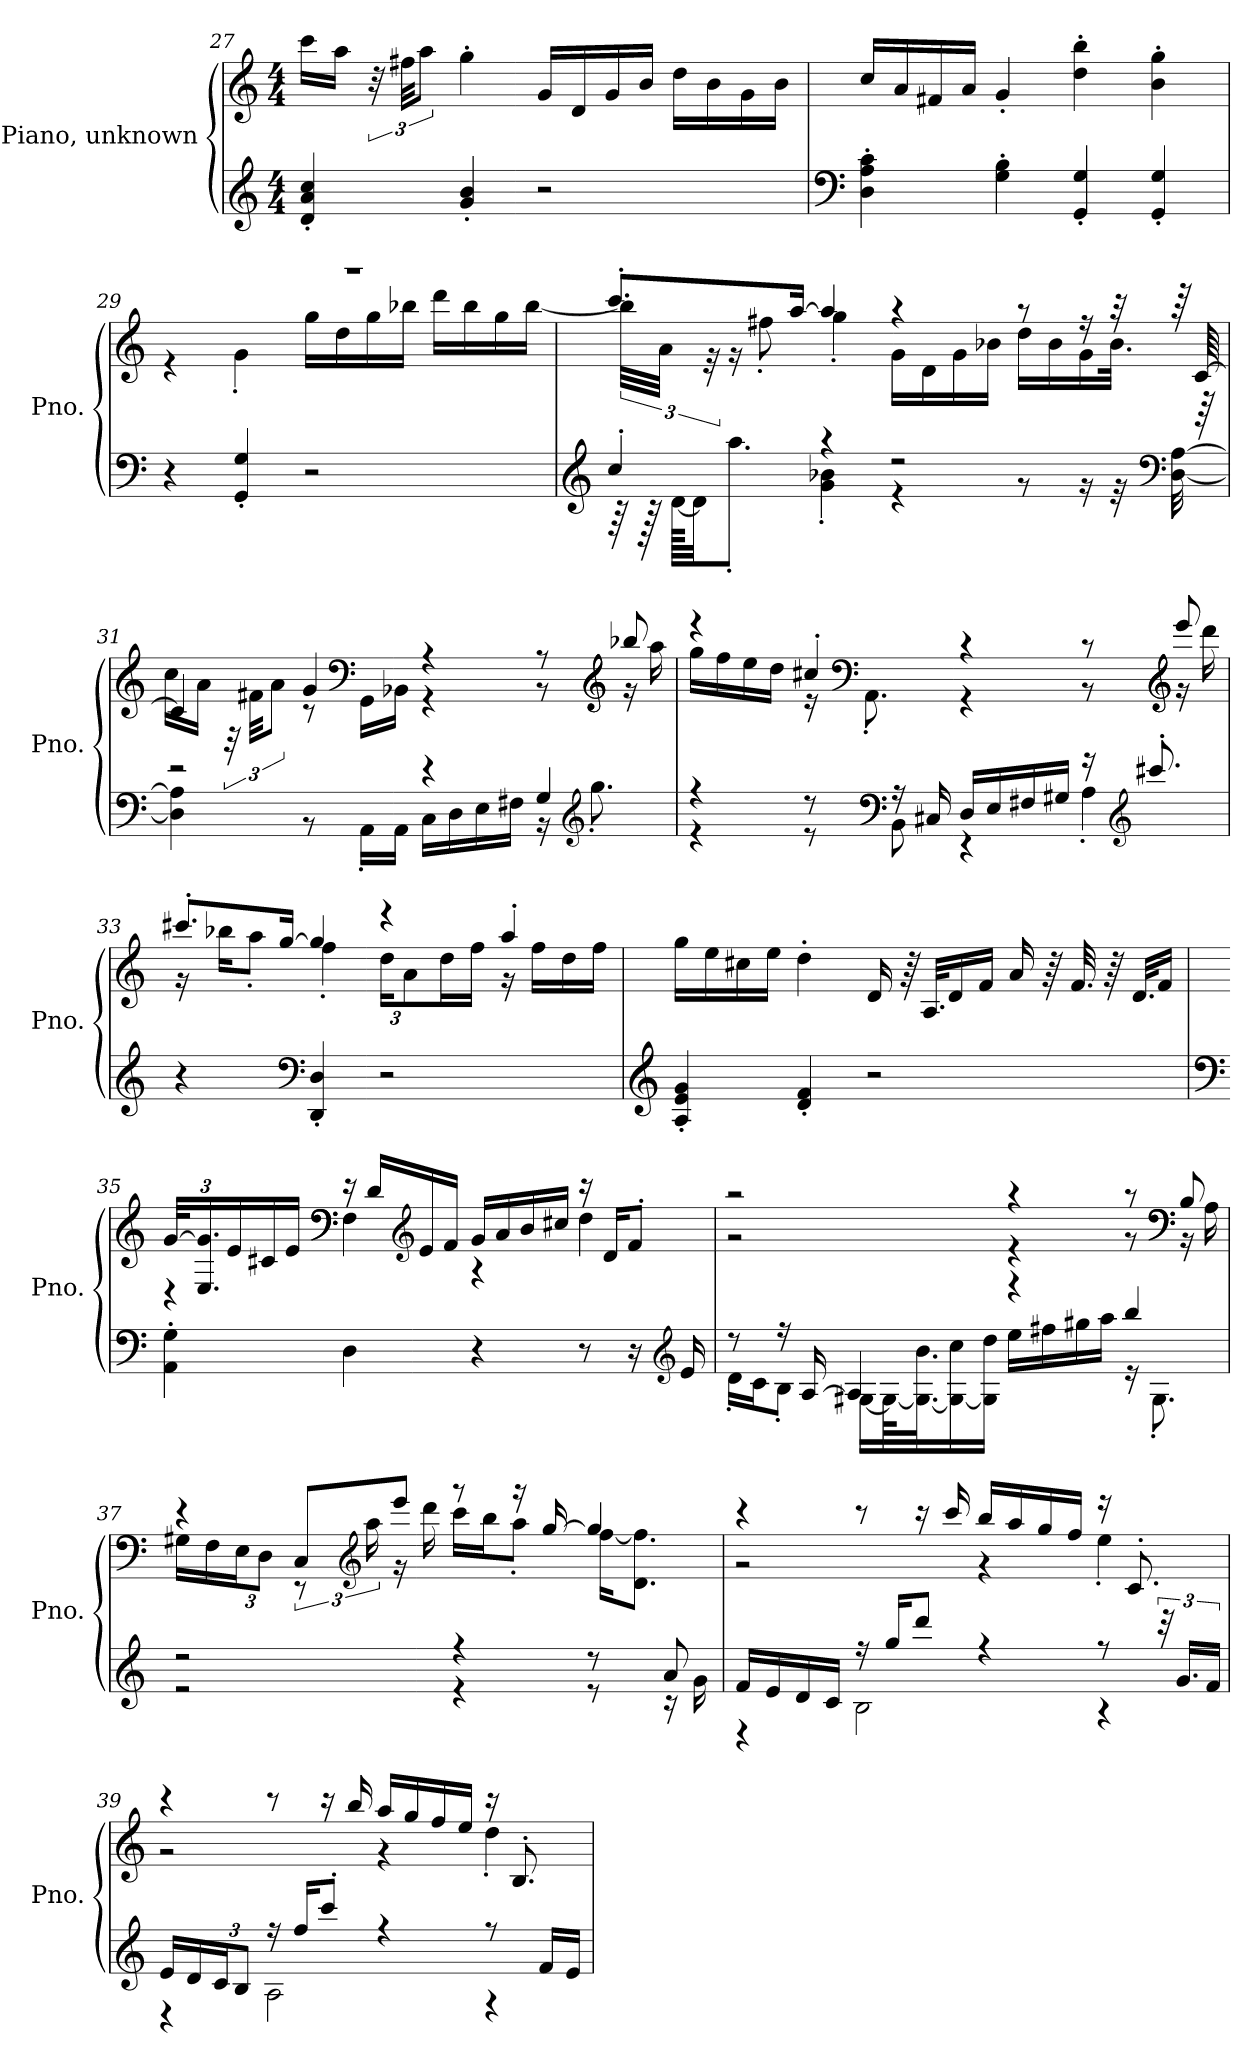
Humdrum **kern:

**kern	**kern
*part1	*part1
*staff2	*staff1
*I"Piano, unknown	*
*I'Pno.	*
*clefG2	*clefG2
*k[]	*k[]
*M4/4	*M4/4
=27	=27
4d/' 4a/' 4cc/'	16ccc\LL
.	16aa\JJ
.	48r
.	48ff#X\KKL
.	12aa\J
4g/' 4b/'	4gg'\
2r	16g/LL
.	16d/
.	16g/
.	16b/JJ
.	16dd\LL
.	16b\
.	16g\
.	16b\JJ
=28	=28
*clefF4	*
4D\' 4A\' 4c\'	16cc/LL
.	16a/
.	16f#X/
.	16a/JJ
4G\' 4B\'	4g'/
4GG/' 4G/'	4dd\' 4bb\'
4GG/' 4G/'	4b\' 4gg\'
!!LO:LB:g=z
=29	=29
*	*^
4r	1r	4r
4GG/' 4G/'	.	4g'\
2r	.	16gg\LL
.	.	16dd\
.	.	16gg\
.	.	16bb-X\JJ
.	.	16ddd\LL
.	.	16bb-\
.	.	16gg\
.	.	[16bb-\JJ
=30	=30	=30
*clefG2	*	*
*^	*	*
4cc'/	64r	8.ccc'/L	48bb-\LLL]
.	128r	.	.
.	.	.	48a\JJJ
.	[128d\KKLLL	.	.
.	32d\JJ]	.	.
.	.	.	48r
.	8.aa'\J	.	16r
.	.	.	8ff#X'\
.	.	[16aa/Jk	.
4r	4g\' 4b-X\'	4aa/]	4gg'\
2r	4r	4r	16g\LL
.	.	.	16d\
.	.	.	16g\
.	.	.	16b-X\JJ
.	8r	8r	16dd\LL
.	.	.	16b-\
.	16r	16r	16g\
.	32r	32r	32.b-\JJk
*clefF4	*	*	*
.	[32D\ [32A\	64r	.
.	.	[64c/	64r
!!LO:LB:g=z	!!
=31	=31	=31	=31
2r	4D\] 4A\]	4c/]	16cc\LL
.	.	.	16a\JJ
.	.	.	48r
.	.	.	48f#X\KKL
.	.	.	12a\J
.	8r	4g/	8r
*	*	*clefF4	*
.	16AA'\LL	.	16GG\LL
.	16AA\JJ	.	16BB-X\JJ
4r	16C\LL	4r	4r
.	16D\	.	.
.	16E\	.	.
.	16F#X\JJ	.	.
4G/	16r	8r	8r
*clefG2	*	*	*
.	8.gg'\	.	.
*	*	*clefG2	*
.	.	8bb-X/	16r
.	.	.	16aa\
!!LO:LB:g=z	!!
=32	=32	=32	=32
4r	4r	4r	16gg\LL
.	.	.	16ff\
.	.	.	16ee\
.	.	.	16dd\JJ
8r	8r	4cc#X'/	16r
*	*	*clefF4	*
.	.	.	8.AA'\
*clefF4	*	*	*
16r	8BB\	.	.
16C#X/	.	.	.
16D/LL	4r	4r	4r
16E/	.	.	.
16F#X/	.	.	.
16G#X/JJ	.	.	.
16r	4A'\	8r	8r
*clefG2	*	*	*
8.ccc#X'/	.	.	.
*	*	*clefG2	*
.	.	8eee/	16r
.	.	.	16ddd\
*v	*v	*	*
=33	=33	=33
4r	8.ccc#X'/L	16r
.	.	16bb-X\KL
.	.	8aa'\J
.	[16gg/Jk	.
*clefF4	*	*
4DD/' 4D/'	4gg/]	4ff'\
*	*	*Xbrackettup
2r	4r	24dd\KL
.	.	12a\
.	.	16dd\L
.	.	16ff\JJ
.	4aa'/	16r
.	.	16ff\LL
.	.	16dd\
.	.	16ff\JJ
*	*v	*v
!!LO:PB:g=z
=34	=34
*clefG2	*
4A/' 4e/' 4g/'	16gg\LL
.	16ee\
.	16cc#X\
.	16ee\JJ
4d/' 4f/'	4dd'\
2r	16d/
.	64r
.	32.A/KLL
.	16d/
.	16f/JJ
.	16a/
.	64r
.	32.f/
.	64r
.	32.d/KLL
.	16f/JJ
=35	=35
*clefF4	*
*	*^
4AA\' 4G\'	[48g/KLL	4r
.	24.E/ 24.g/]	.
.	24e/	.
.	16c#X/	.
.	16e/JJ	.
*	*clefF4	*
4D\	16r	4F\
.	16d/LL	.
*	*clefG2	*
.	16e/	.
.	16f/JJ	.
4r	16g/LL	4r
.	16a/	.
.	16b/	.
.	16cc#X/JJ	.
8r	16r	4dd\
.	16d/KL	.
16r	8f'/J	.
*clefG2	*	*
16e/	.	.
!!LO:LB:g=z	!!
=36	=36	=36
*^	*	*
8r	16d'\LL	2r	2r
.	16c\J	.	.
16r	8B'\J	.	.
[16A/	.	.	.
4A/]	[16G#X\LL	.	.
.	64G#\KL_	.	.
.	32.G#\_ 32.b\J	.	.
.	16G#\_ 16cc\	.	.
.	16G#\] 16dd\JJ	.	.
4r	16ee\LL	4r	4r
.	16ff#X\	.	.
.	16gg#X\	.	.
.	16aa\JJ	.	.
4bb/	16r	8r	8r
.	8.G#'\	.	.
*	*	*clefF4	*
.	.	8B/	16r
.	.	.	16A\
!!LO:LB:g=z	!!
=37	=37	=37	=37
2r	2r	4r	16G#X\LL
.	.	.	16F\
.	.	.	24E\J
.	.	.	12D\J
*	*	*	*brackettup
.	.	8C/L	12r
*	*	*clefG2	*
.	.	.	24aa\
.	.	8eee/J	16r
.	.	.	16ddd\
4r	4r	8r	16ccc\LL
.	.	.	16bb\J
.	.	16r	8aa'\J
.	.	[16gg/	.
8r	8r	4gg/]	[16ff\KL
.	.	.	8.d\ 8.ff\]J
8a/	16r	.	.
.	16g\	.	.
=38	=38	=38	=38
16f/LL	4r	4r	2r
16e/	.	.	.
16d/	.	.	.
16c/JJ	.	.	.
16r	2B\	8r	.
16gg/KL	.	.	.
8ddd/J	.	16r	.
.	.	16ccc/	.
4r	.	16bb/LL	4r
.	.	16aa/	.
.	.	16gg/	.
.	.	16ff/JJ	.
8r	4r	16r	4ee'\
.	.	8.c'/	.
48r	.	.	.
24.g/LL	.	.	.
24f/JJ	.	.	.
!!LO:LB:g=z	!!
=39	=39	=39	=39
16e/LL	4r	4r	2r
16d/	.	.	.
*Xbrackettup	*	*	*
24c/J	.	.	.
12B/J	.	.	.
16r	2A\	8r	.
16ff/KL	.	.	.
8ccc'/J	.	16r	.
.	.	16bb/	.
4r	.	16aa/LL	4r
.	.	16gg/	.
.	.	16ff/	.
.	.	16ee/JJ	.
8r	4r	16r	4dd'\
.	.	8.B'/	.
16f/LL	.	.	.
16e/JJ	.	.	.
*v	*v	*	*
*	*v	*v
=	=
*-	*-
